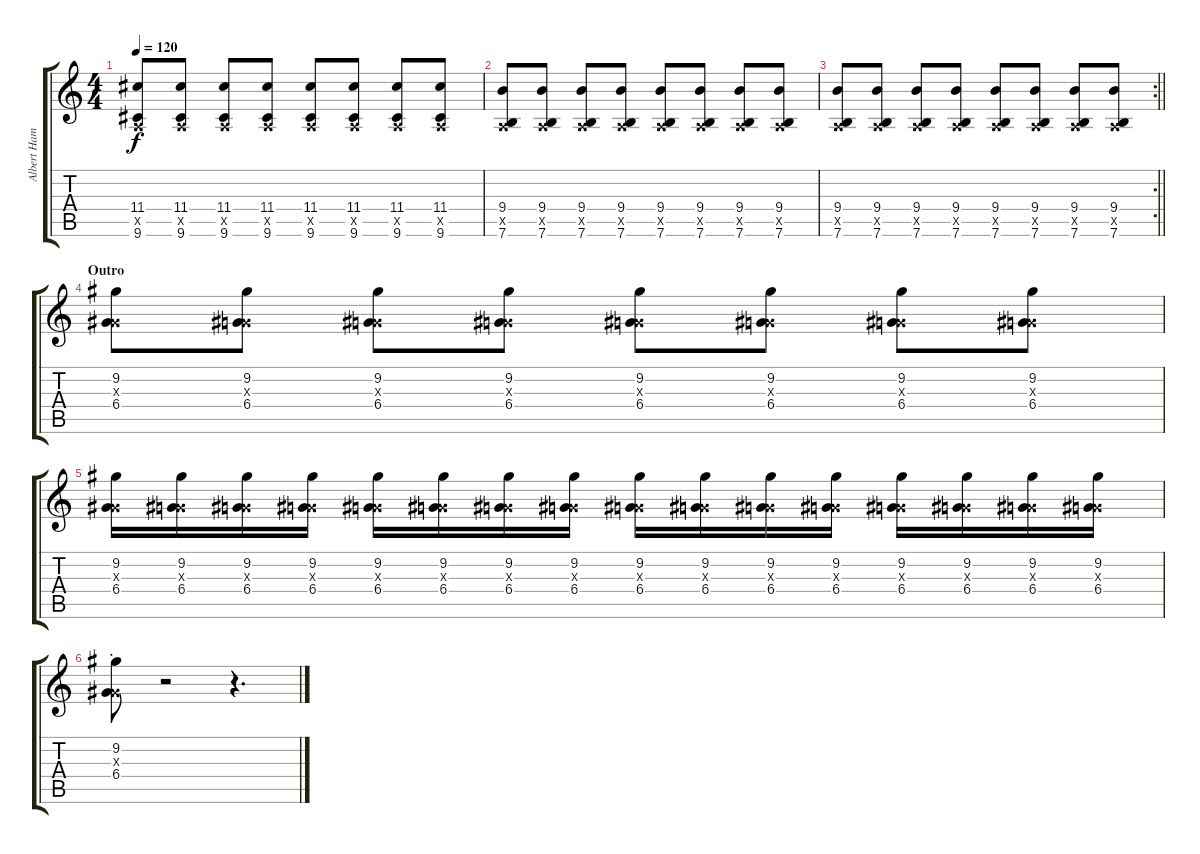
\track ("Albert Hammond Jr." "Albert Ham") {instrument overdrivenguitar}
\staff {score tabs}
\tuning (E4 B3 G3 D3 A2 E2) {hide}
\ts (4 4)
\tempo 120
\clef g2
\ks c
(11.4 0.5{x} 9.6).8{dy f} (11.4 0.5{x} 9.6).8 (11.4 0.5{x} 9.6).8 (11.4 0.5{x} 9.6).8 (11.4 0.5{x} 9.6).8 (11.4 0.5{x} 9.6).8 (11.4 0.5{x} 9.6).8 (11.4 0.5{x} 9.6).8 |
(9.4 0.5{x} 7.6).8 (9.4 0.5{x} 7.6).8 (9.4 0.5{x} 7.6).8 (9.4 0.5{x} 7.6).8 (9.4 0.5{x} 7.6).8 (9.4 0.5{x} 7.6).8 (9.4 0.5{x} 7.6).8 (9.4 0.5{x} 7.6).8 |
\rc 2
\barLineRight lightlight
(9.4 0.5{x} 7.6).8 (9.4 0.5{x} 7.6).8 (9.4 0.5{x} 7.6).8 (9.4 0.5{x} 7.6).8 (9.4 0.5{x} 7.6).8 (9.4 0.5{x} 7.6).8 (9.4 0.5{x} 7.6).8 (9.4 0.5{x} 7.6).8 |
\section ("" "Outro")
(9.2 0.3{x} 6.4).8 (9.2 0.3{x} 6.4).8 (9.2 0.3{x} 6.4).8 (9.2 0.3{x} 6.4).8 (9.2 0.3{x} 6.4).8 (9.2 0.3{x} 6.4).8 (9.2 0.3{x} 6.4).8 (9.2 0.3{x} 6.4).8 |
(9.2 0.3{x} 6.4).16 (9.2 0.3{x} 6.4).16 (9.2 0.3{x} 6.4).16 (9.2 0.3{x} 6.4).16 (9.2 0.3{x} 6.4).16 (9.2 0.3{x} 6.4).16 (9.2 0.3{x} 6.4).16 (9.2 0.3{x} 6.4).16 (9.2 0.3{x} 6.4).16 (9.2 0.3{x} 6.4).16 (9.2 0.3{x} 6.4).16 (9.2 0.3{x} 6.4).16 (9.2 0.3{x} 6.4).16 (9.2 0.3{x} 6.4).16 (9.2 0.3{x} 6.4).16 (9.2 0.3{x} 6.4).16 |
(9.2{st} 0.3{x} 6.4{st}).8 r.2 r.4{d}
